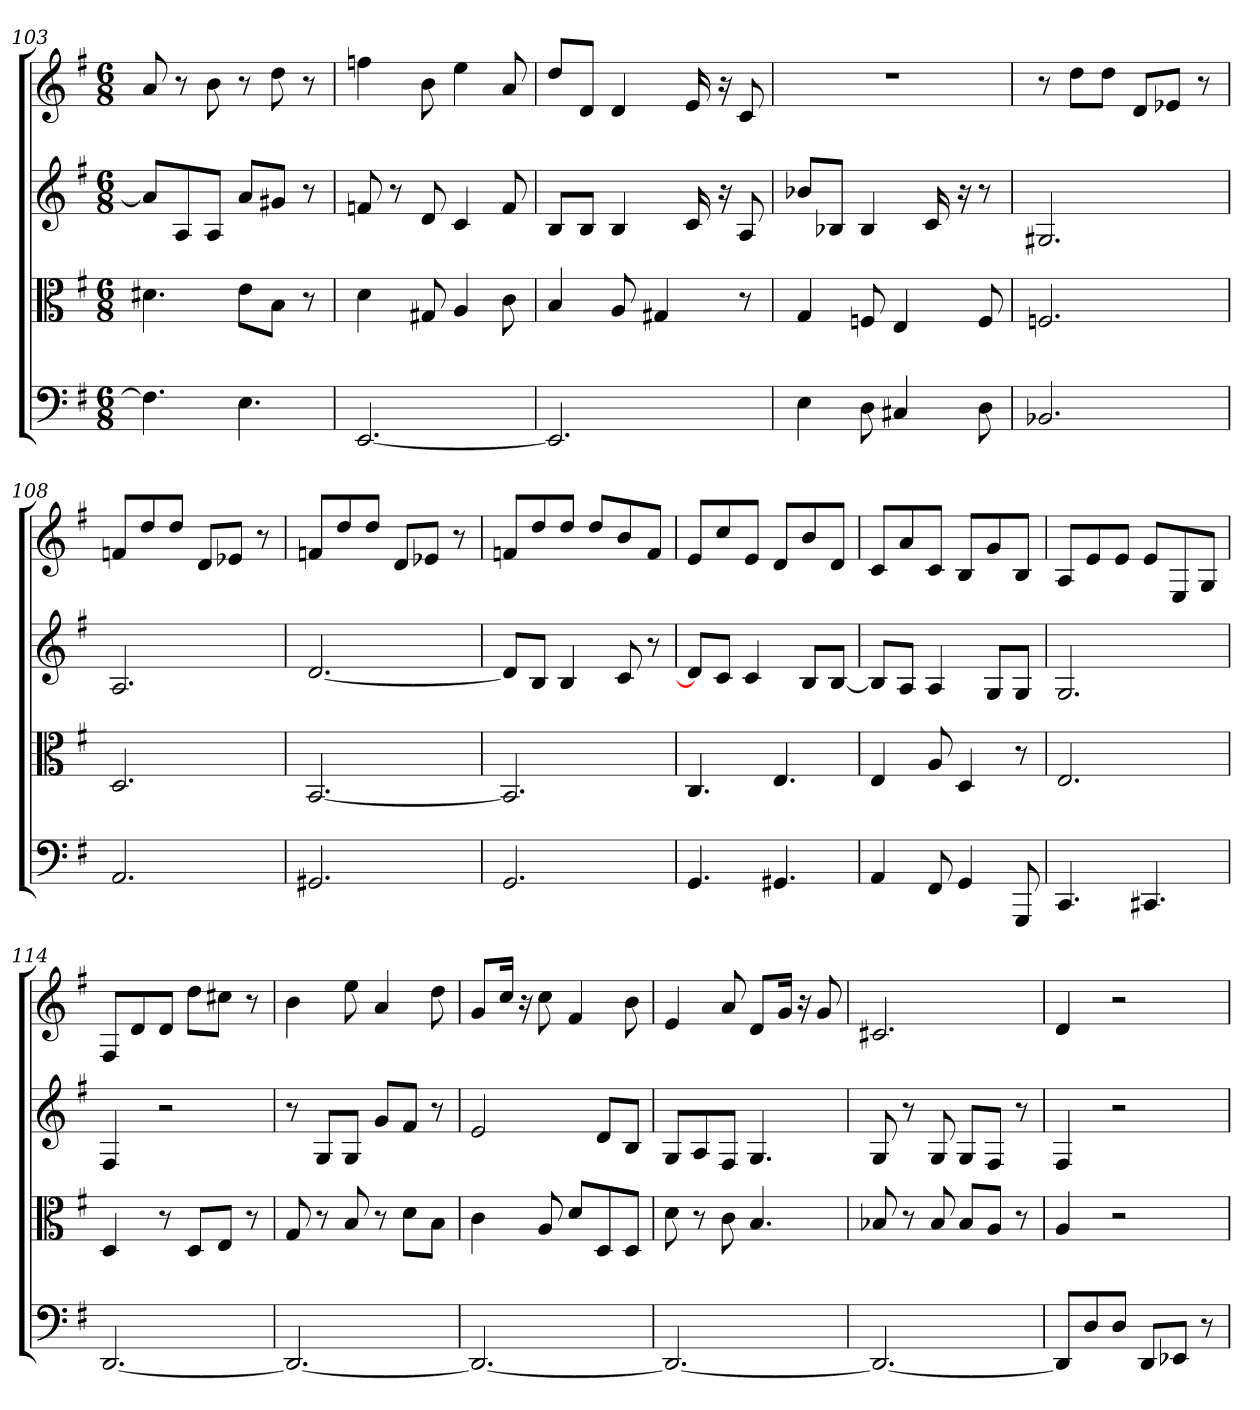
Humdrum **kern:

**kern	**kern	**kern	**kern
*part4	*part3	*part2	*part1
*staff4	*staff3	*staff2	*staff1
*clefF4	*clefC3	*clefG2	*clefG2
*k[f#]	*k[f#]	*k[f#]	*k[f#]
*G:	*G:	*G:	*G:
*M6/8	*M6/8	*M6/8	*M6/8
=103	=103	=103	=103
4.F]	4.d#X	8a/L]	8a
.	.	8A/	8r
.	.	8A/J	8b
4.E	8e\L	8a/L	8r
.	8B\J	8g#X/J	8dd
.	8r	8r	8r
=104	=104	=104	=104
[2.EE	4d	8fn	4ffn
.	.	8r	.
.	8G#X	8d	8b
.	4A	4c	4ee
.	8c	8f	8a
=105	=105	=105	=105
2.EE]	4B	8B/L	8dd/L
.	.	8B/J	8d/J
.	8A	4B	4d
.	4G#X	.	.
.	.	16c	16e
.	.	16r	16r
.	8r	8A	8c
=106	=106	=106	=106
4E	4G	8b-X/L	2.r
.	.	8B-X/J	.
8D	8Fn	4B-	.
4C#X	4E	.	.
.	.	16c	.
.	.	16r	.
8D	8F	8r	.
=107	=107	=107	=107
2.BB-X	2.Fn	2.G#X	8r
.	.	.	8dd\L
.	.	.	8dd\J
.	.	.	8d/L
.	.	.	8e-X/J
.	.	.	8r
=108	=108	=108	=108
2.AA	2.D	2.A	8fn/L
.	.	.	8dd/
.	.	.	8dd/J
.	.	.	8d/L
.	.	.	8e-X/J
.	.	.	8r
=109	=109	=109	=109
2.GG#X	[2.BB	[2.d	8fn/L
.	.	.	8dd/
.	.	.	8dd/J
.	.	.	8d/L
.	.	.	8e-X/J
.	.	.	8r
=110	=110	=110	=110
2.GG	2.BB]	8d/L]	8fn/L
.	.	8B/J	8dd/
.	.	4B	8dd/J
.	.	.	8dd/L
.	.	8c	8b/
.	.	8r	8f/J
=111	=111	=111	=111
4.GG	4.C	8d/L]	8e/L
.	.	8c/J	8cc/
.	.	4c	8e/J
4.GG#X	4.E	.	8d/L
.	.	8B/L	8b/
.	.	[8B/J	8d/J
=112	=112	=112	=112
4AA	4E	8B/L]	8c/L
.	.	8A/J	8a/
8FF#	8A	4A	8c/J
4GG	4D	.	8B/L
.	.	8G/L	8g/
8GGG	8r	8G/J	8B/J
=113	=113	=113	=113
4.CC	2.E	2.G	8A/L
.	.	.	8e/
.	.	.	8e/J
4.CC#X	.	.	8e/L
.	.	.	8E/
.	.	.	8G/J
=114	=114	=114	=114
[2.DD	4D	4F#	8F#/L
.	.	.	8d/
.	8r	2r	8d/J
.	8D/L	.	8dd\L
.	8E/J	.	8cc#X\J
.	8r	.	8r
=115	=115	=115	=115
2.DD_	8G	8r	4b
.	8r	8G/L	.
.	8B	8G/J	8ee
.	8r	8g/L	4a
.	8d\L	8f#/J	.
.	8B\J	8r	8dd
=116	=116	=116	=116
2.DD_	4c	2e	8g/L
.	.	.	16cc/Jk
.	.	.	16r
.	8A	.	8cc
.	8d/L	.	4f#
.	8D/	8d/L	.
.	8D/J	8B/J	8b
=117	=117	=117	=117
2.DD_	8d	8G/L	4e
.	8r	8A/	.
.	8c	8F#/J	8a
.	4.B	4.G	8d/L
.	.	.	16g/Jk
.	.	.	16r
.	.	.	8g
=118	=118	=118	=118
2.DD_	8B-X	8G	2.c#X
.	8r	8r	.
.	8B-	8G	.
.	8B-/L	8G/L	.
.	8A/J	8F#/J	.
.	8r	8r	.
=119	=119	=119	=119
8DD/L]	4A	4F#	4d
8D/	.	.	.
8D/J	2r	2r	2r
8DD/L	.	.	.
8EE-X/J	.	.	.
8r	.	.	.
=	=	=	=
*-	*-	*-	*-
